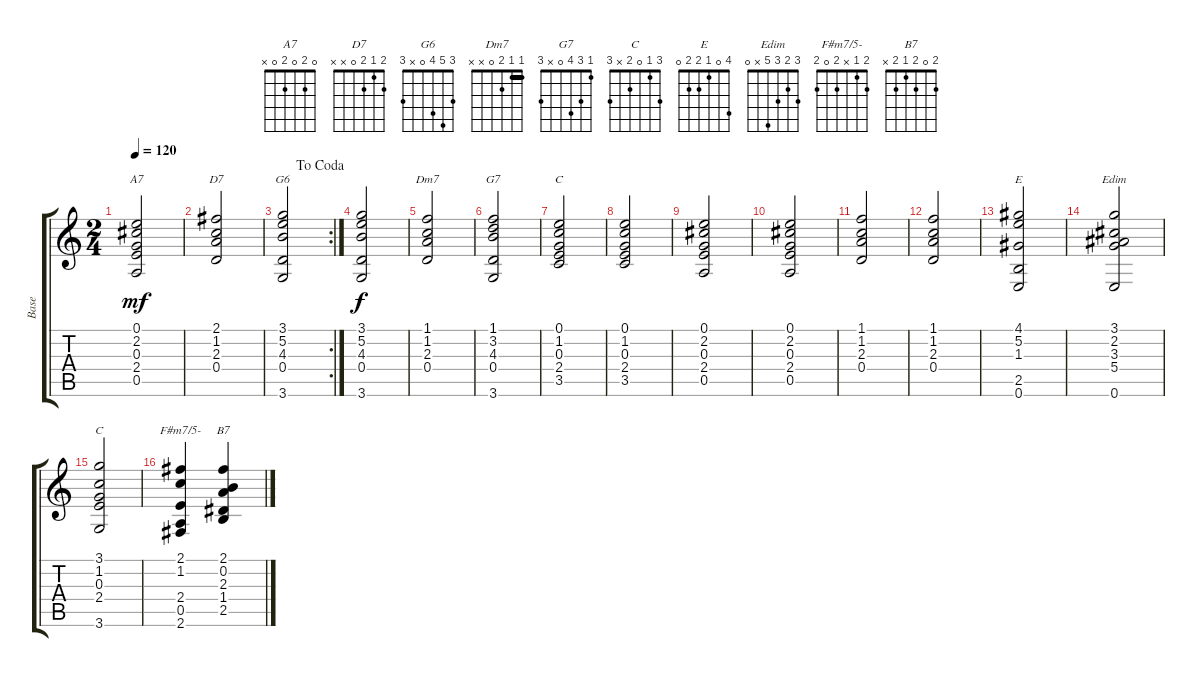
\track ("Base" "Base") {instrument acousticguitarsteel}
\staff {score tabs}
\tuning (E4 B3 G3 D3 A2 E2) {hide}
\chord ("A7" 0 2 0 2 0 x)
\chord ("D7" 2 1 2 0 x x)
\chord ("G6" 3 5 4 0 x 3)
\chord ("Dm7" 1 1 2 0 x x) {barre 1}
\chord ("G7" 1 3 4 0 x 3)
\chord ("C" 0 1 0 2 3 x)
\chord ("E" 4 0 1 2 2 0)
\chord ("Edim" 3 2 3 5 x 0)
\chord ("C" 3 1 0 2 x 3)
\chord ("F#m7/5-" 2 1 x 2 0 2)
\chord ("B7" 2 0 2 1 2 x)
\ts (2 4)
\tempo 120
\clef g2
\ks c
(0.1 2.2 0.3 2.4 0.5).2{ch "A7" dy mf} |
(2.1 1.2 2.3 0.4).2{ch "D7"} |
\rc 2
\jump dacoda
(3.1 5.2 4.3 0.4 3.6).2{ch "G6"} |
(3.1 5.2 4.3 0.4 3.6).2{dy f} |
(1.1 1.2 2.3 0.4).2{ch "Dm7"} |
(1.1 3.2 4.3 0.4 3.6).2{ch "G7"} |
(0.1 1.2 0.3 2.4 3.5).2{ch "C"} |
(0.1 1.2 0.3 2.4 3.5).2 |
(0.1 2.2 0.3 2.4 0.5).2 |
(0.1 2.2 0.3 2.4 0.5).2 |
(1.1 1.2 2.3 0.4).2 |
(1.1 1.2 2.3 0.4).2 |
(4.1 5.2 1.3 2.5 0.6).2{ch "E"} |
(3.1 2.2 3.3 5.4 0.6).2{ch "Edim"} |
(3.1 1.2 0.3 2.4 3.6).2{ch "C"} |
(2.1 1.2 2.4 0.5 2.6).4{ch "F#m7/5-"} (2.1 0.2 2.3 1.4 2.5).4{ch "B7"}
